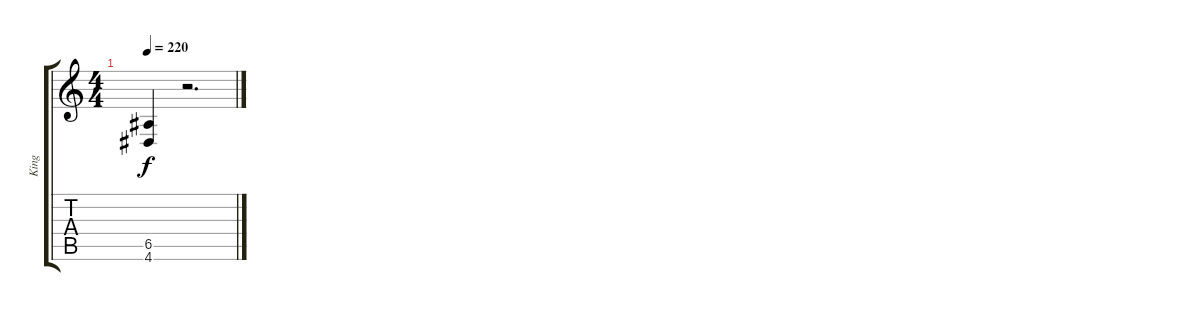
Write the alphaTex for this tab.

\track ("King" "King") {instrument distortionguitar}
\staff {score tabs}
\tuning (B3 Gb3 D3 A2 E2 B1) {hide}
\ts (4 4)
\tempo 220
\clef g2
\ks c
(6.5 4.6).4{dy f} r.2{d}
